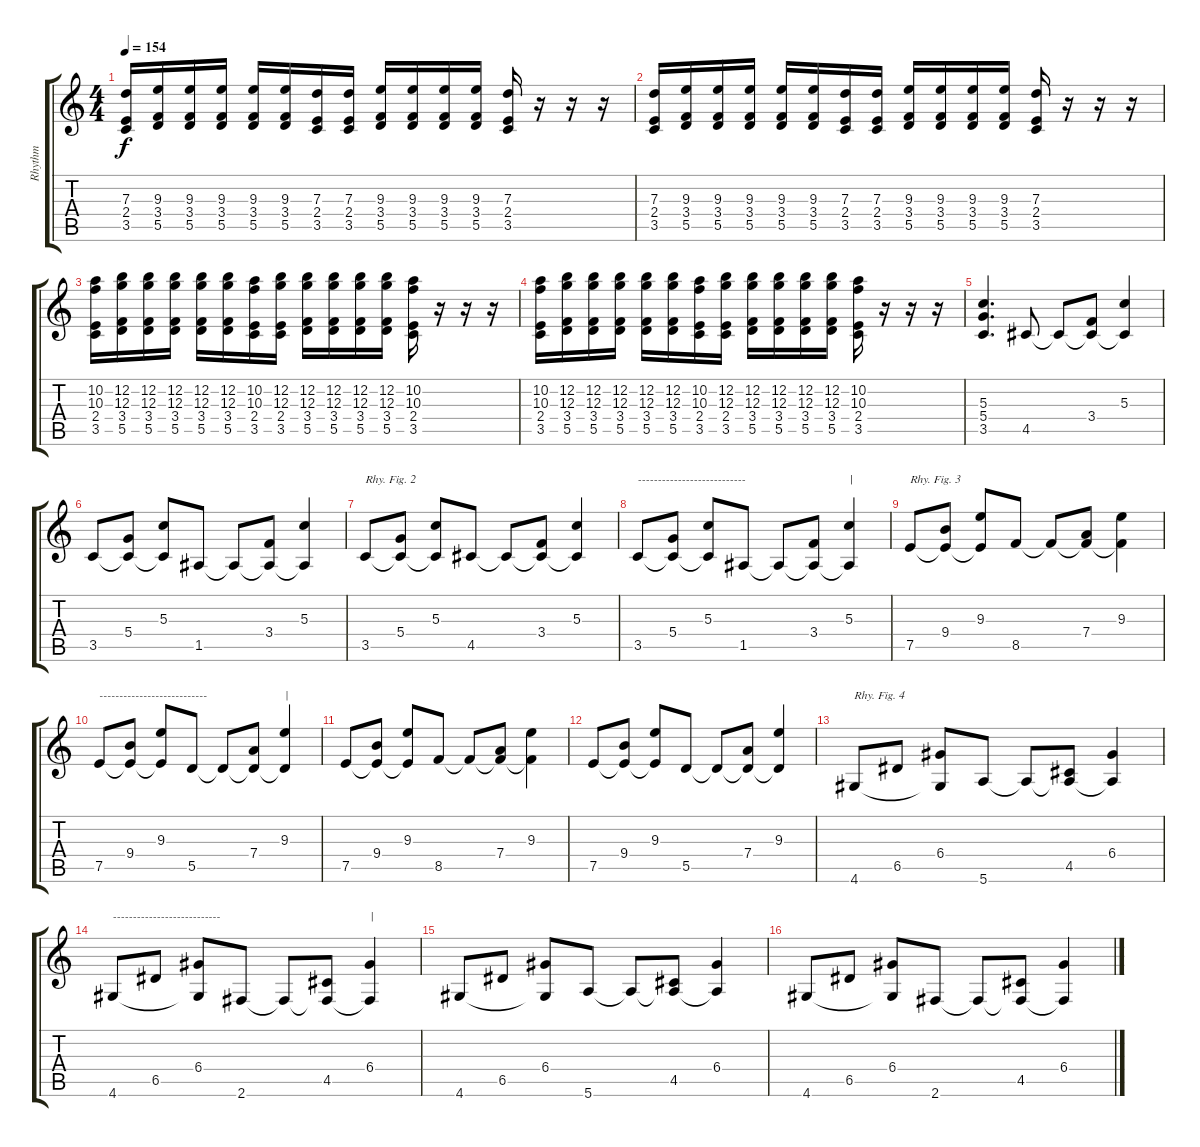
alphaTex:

\track ("Rhythm" "Rhythm") {instrument electricguitarjazz}
\staff {score tabs}
\tuning (E4 B3 G3 D3 A2 E2) {hide}
\ts (4 4)
\tempo 154
\clef g2
\ks c
(7.3 2.4 3.5).16{dy f instrument distortionguitar} (9.3 3.4 5.5).16 (9.3 3.4 5.5).16 (9.3 3.4 5.5).16 (9.3 3.4 5.5).16 (9.3 3.4 5.5).16 (7.3 2.4 3.5).16 (7.3 2.4 3.5).16 (9.3 3.4 5.5).16 (9.3 3.4 5.5).16 (9.3 3.4 5.5).16 (9.3 3.4 5.5).16 (7.3 2.4 3.5).16 r.16 r.16 r.16 |
(7.3 2.4 3.5).16{instrument distortionguitar} (9.3 3.4 5.5).16 (9.3 3.4 5.5).16 (9.3 3.4 5.5).16 (9.3 3.4 5.5).16 (9.3 3.4 5.5).16 (7.3 2.4 3.5).16 (7.3 2.4 3.5).16 (9.3 3.4 5.5).16 (9.3 3.4 5.5).16 (9.3 3.4 5.5).16 (9.3 3.4 5.5).16 (7.3 2.4 3.5).16 r.16 r.16 r.16 |
(10.2 10.3 2.4 3.5).16{instrument distortionguitar} (12.2 12.3 3.4 5.5).16 (12.2 12.3 3.4 5.5).16 (12.2 12.3 3.4 5.5).16 (12.2 12.3 3.4 5.5).16 (12.2 12.3 3.4 5.5).16 (10.2 10.3 2.4 3.5).16 (12.2 12.3 2.4 3.5).16 (12.2 12.3 3.4 5.5).16 (12.2 12.3 3.4 5.5).16 (12.2 12.3 3.4 5.5).16 (12.2 12.3 3.4 5.5).16 (10.2 10.3 2.4 3.5).16 r.16 r.16 r.16 |
(10.2 10.3 2.4 3.5).16{instrument distortionguitar} (12.2 12.3 3.4 5.5).16 (12.2 12.3 3.4 5.5).16 (12.2 12.3 3.4 5.5).16 (12.2 12.3 3.4 5.5).16 (12.2 12.3 3.4 5.5).16 (10.2 10.3 2.4 3.5).16 (12.2 12.3 2.4 3.5).16 (12.2 12.3 3.4 5.5).16 (12.2 12.3 3.4 5.5).16 (12.2 12.3 3.4 5.5).16 (12.2 12.3 3.4 5.5).16 (10.2 10.3 2.4 3.5).16 r.16 r.16 r.16 |
(5.3 5.4 3.5).4{d instrument electricguitarjazz} 4.5.8 4.5{t}.8 (3.4 4.5{t}).8 (5.3 4.5{t}).4 |
3.5.8 (5.4 3.5{t}).8 (5.3 3.5{t}).8 1.5.8 1.5{t}.8 (3.4 1.5{t}).8 (5.3 1.5{t}).4 |
3.5.8{txt "Rhy. Fig. 2"} (5.4 3.5{t}).8 (5.3 3.5{t}).8 4.5.8 4.5{t}.8 (3.4 4.5{t}).8 (5.3 4.5{t}).4 |
3.5.8{txt "---------------------------"} (5.4 3.5{t}).8 (5.3 3.5{t}).8 1.5.8 1.5{t}.8 (3.4 1.5{t}).8 (5.3 1.5{t}).4{txt "|"} |
7.5.8{txt "Rhy. Fig. 3"} (9.4 7.5{t}).8 (9.3 7.5{t}).8 8.5.8 8.5{t}.8 (7.4 8.5{t}).8 (9.3 8.5{t}).4 |
7.5.8{txt "---------------------------"} (9.4 7.5{t}).8 (9.3 7.5{t}).8 5.5.8 5.5{t}.8 (7.4 5.5{t}).8 (9.3 5.5{t}).4{txt "|"} |
7.5.8 (9.4 7.5{t}).8 (9.3 7.5{t}).8 8.5.8 8.5{t}.8 (7.4 8.5{t}).8 (9.3 8.5{t}).4 |
7.5.8 (9.4 7.5{t}).8 (9.3 7.5{t}).8 5.5.8 5.5{t}.8 (7.4 5.5{t}).8 (9.3 5.5{t}).4 |
4.6.8{txt "Rhy. Fig. 4"} 6.5.8 (6.4 4.6{t}).8 5.6.8 5.6{t}.8 (4.5 5.6{t}).8 (6.4 5.6{t}).4 |
4.6.8{txt "---------------------------"} 6.5.8 (6.4 4.6{t}).8 2.6.8 2.6{t}.8 (4.5 2.6{t}).8 (6.4 2.6{t}).4{txt "|"} |
4.6.8 6.5.8 (6.4 4.6{t}).8 5.6.8 5.6{t}.8 (4.5 5.6{t}).8 (6.4 5.6{t}).4 |
4.6.8 6.5.8 (6.4 4.6{t}).8 2.6.8 2.6{t}.8 (4.5 2.6{t}).8 (6.4 2.6{t}).4
